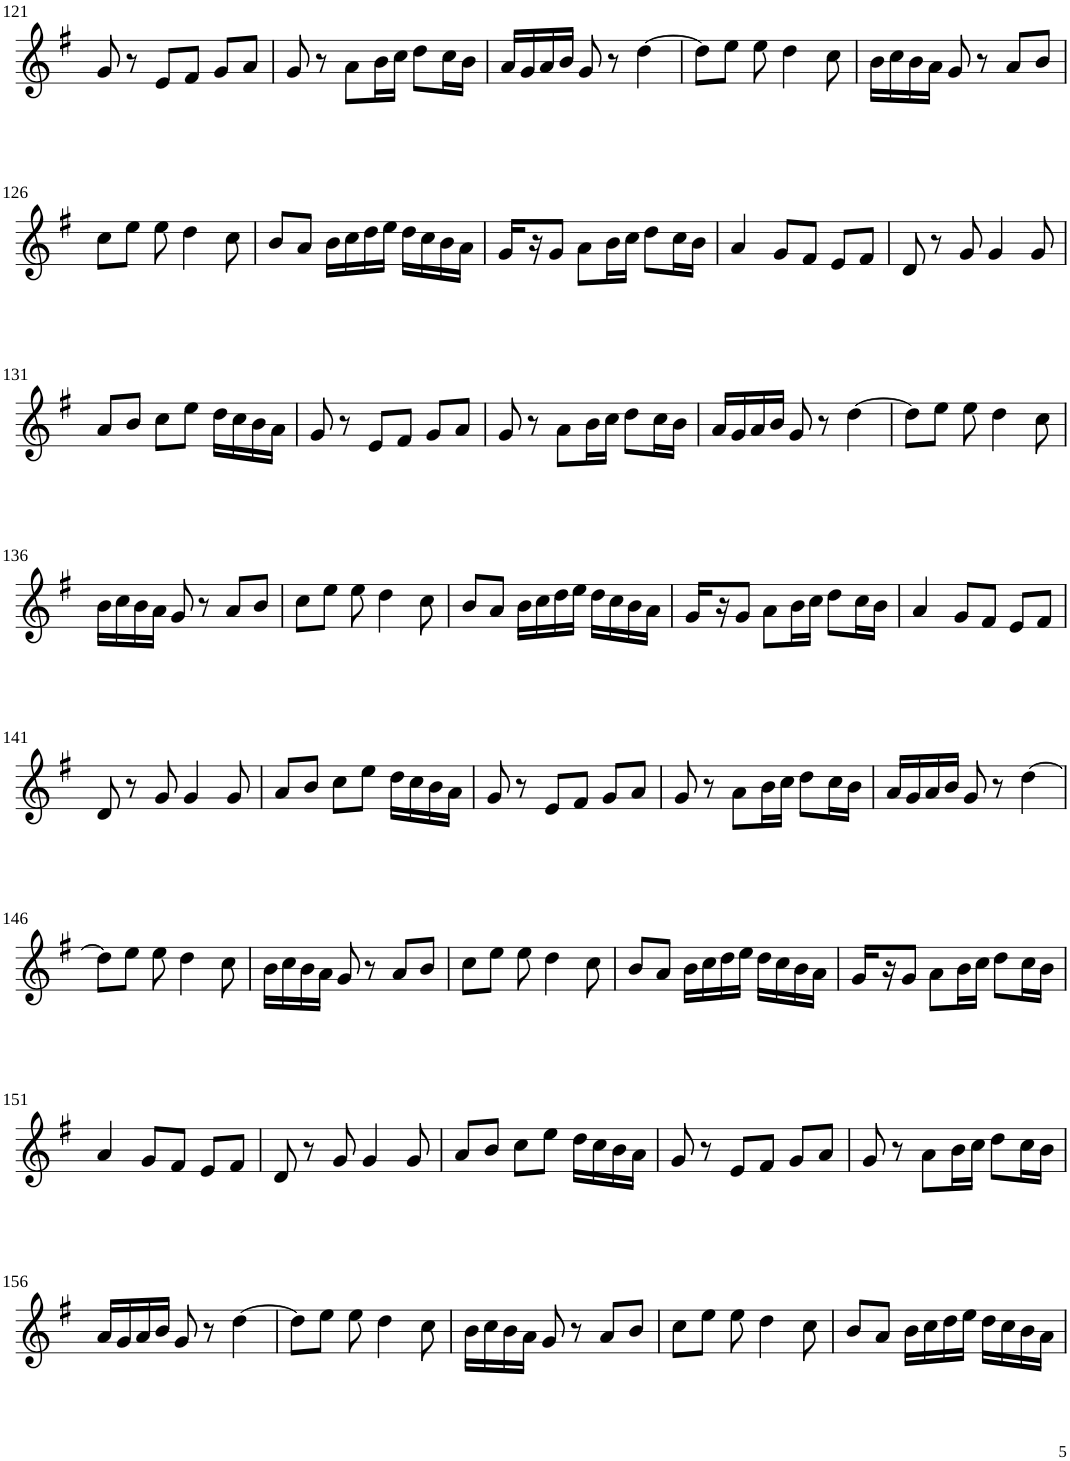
**kern
*part1
*staff1
*I"Violin
!!LO:PB:g=z
*clefG2
*k[f#]
*G:
*M3/4
=121
8g/
8r
8e/L
8f#/J
8g/L
8a/J
=122
8g/
8r
8a\L
16b\L
16cc\JJ
8dd\L
16cc\L
16b\JJ
=123
16a/LL
16g/
16a/
16b/JJ
8g/
8r
[4dd\
=124
8dd\L]
8ee\J
8ee\
4dd\
8cc\
=125
16b\LL
16cc\
16b\
16a\JJ
8g/
8r
8a/L
8b/J
!!LO:LB:g=z
=126
8cc\L
8ee\J
8ee\
4dd\
8cc\
=127
8b/L
8a/J
16b\LL
16cc\
16dd\
16ee\JJ
16dd\LL
16cc\
16b\
16a\JJ
=128
16g/LL
16r
8g/J
8a\L
16b\L
16cc\JJ
8dd\L
16cc\L
16b\JJ
=129
4a/
8g/L
8f#/J
8e/L
8f#/J
=130
8d/
8r
8g/
4g/
8g/
!!LO:LB:g=z
=131
8a/L
8b/J
8cc\L
8ee\J
16dd\LL
16cc\
16b\
16a\JJ
=132
8g/
8r
8e/L
8f#/J
8g/L
8a/J
=133
8g/
8r
8a\L
16b\L
16cc\JJ
8dd\L
16cc\L
16b\JJ
=134
16a/LL
16g/
16a/
16b/JJ
8g/
8r
[4dd\
=135
8dd\L]
8ee\J
8ee\
4dd\
8cc\
!!LO:LB:g=z
=136
16b\LL
16cc\
16b\
16a\JJ
8g/
8r
8a/L
8b/J
=137
8cc\L
8ee\J
8ee\
4dd\
8cc\
=138
8b/L
8a/J
16b\LL
16cc\
16dd\
16ee\JJ
16dd\LL
16cc\
16b\
16a\JJ
=139
16g/LL
16r
8g/J
8a\L
16b\L
16cc\JJ
8dd\L
16cc\L
16b\JJ
=140
4a/
8g/L
8f#/J
8e/L
8f#/J
!!LO:LB:g=z
=141
8d/
8r
8g/
4g/
8g/
=142
8a/L
8b/J
8cc\L
8ee\J
16dd\LL
16cc\
16b\
16a\JJ
=143
8g/
8r
8e/L
8f#/J
8g/L
8a/J
=144
8g/
8r
8a\L
16b\L
16cc\JJ
8dd\L
16cc\L
16b\JJ
=145
16a/LL
16g/
16a/
16b/JJ
8g/
8r
[4dd\
!!LO:LB:g=z
=146
8dd\L]
8ee\J
8ee\
4dd\
8cc\
=147
16b\LL
16cc\
16b\
16a\JJ
8g/
8r
8a/L
8b/J
=148
8cc\L
8ee\J
8ee\
4dd\
8cc\
=149
8b/L
8a/J
16b\LL
16cc\
16dd\
16ee\JJ
16dd\LL
16cc\
16b\
16a\JJ
=150
16g/LL
16r
8g/J
8a\L
16b\L
16cc\JJ
8dd\L
16cc\L
16b\JJ
!!LO:LB:g=z
=151
4a/
8g/L
8f#/J
8e/L
8f#/J
=152
8d/
8r
8g/
4g/
8g/
=153
8a/L
8b/J
8cc\L
8ee\J
16dd\LL
16cc\
16b\
16a\JJ
=154
8g/
8r
8e/L
8f#/J
8g/L
8a/J
=155
8g/
8r
8a\L
16b\L
16cc\JJ
8dd\L
16cc\L
16b\JJ
!!LO:LB:g=z
=156
16a/LL
16g/
16a/
16b/JJ
8g/
8r
[4dd\
=157
8dd\L]
8ee\J
8ee\
4dd\
8cc\
=158
16b\LL
16cc\
16b\
16a\JJ
8g/
8r
8a/L
8b/J
=159
8cc\L
8ee\J
8ee\
4dd\
8cc\
=160
8b/L
8a/J
16b\LL
16cc\
16dd\
16ee\JJ
16dd\LL
16cc\
16b\
16a\JJ
=
*-
